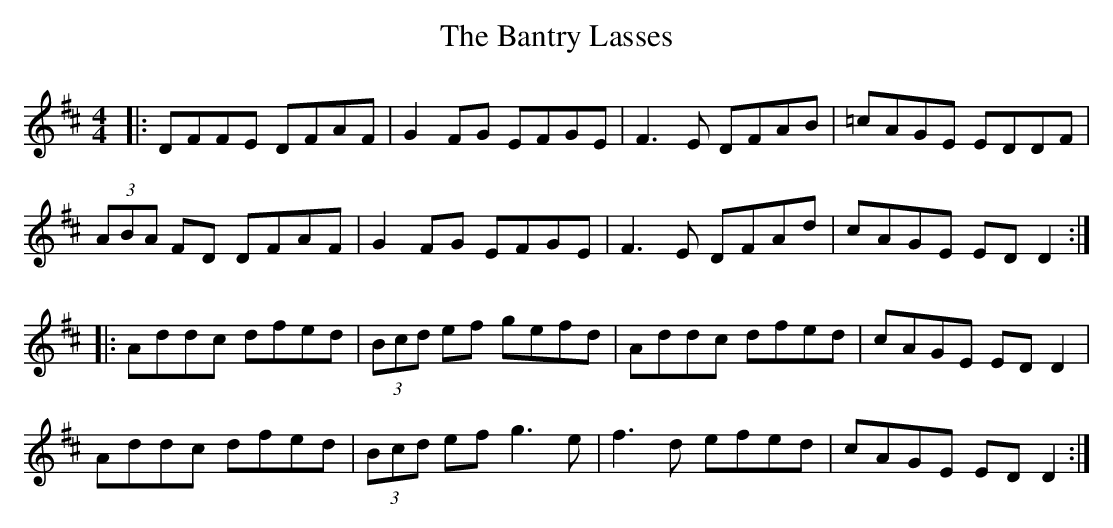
X:1
T: The Bantry Lasses
M: 4/4
L: 1/8
K: Dmaj
|:DFFE DFAF|G2FG EFGE|F3E DFAB|=cAGE EDDF|
(3ABA FD DFAF|G2FG EFGE|F3E DFAd|cAGE ED D2:|
|:Addc dfed|(3Bcd ef gefd|Addc dfed|cAGE ED D2|
Addc dfed|(3Bcd ef g3 e|f3d efed|cAGE ED D2:|
